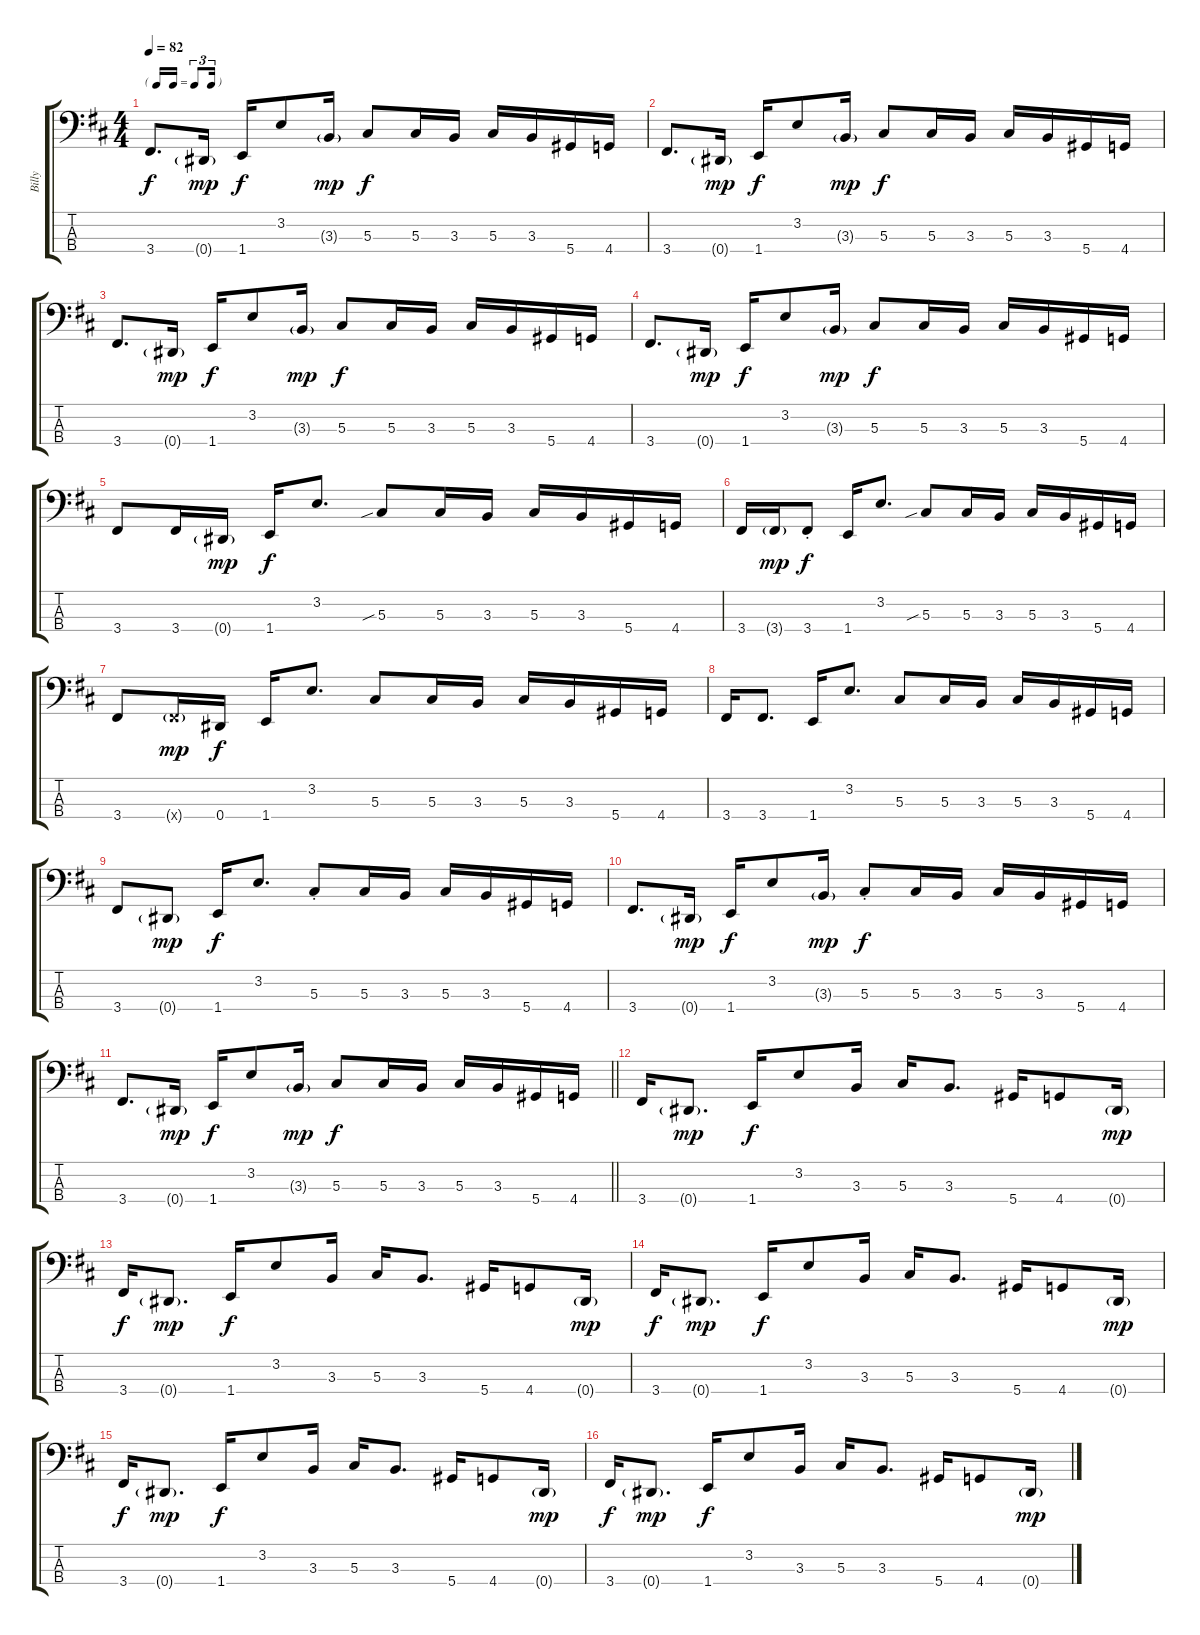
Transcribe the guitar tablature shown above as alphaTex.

\track ("Billy" "Billy") {instrument electricbassfinger}
\staff {score tabs}
\tuning (Gb2 Db2 Ab1 Eb1) {hide}
\ts (4 4)
\tf triplet16th
\tempo 82
\clef f4
\ks d
3.4.8{d dy f} 0.4{g}.16{dy mp} 1.4.16{dy f} 3.2.8 3.3{g}.16{dy mp} 5.3.8{dy f} 5.3.16 3.3.16 5.3.16 3.3.16 5.4.16 4.4.16 |
3.4.8{d} 0.4{g}.16{dy mp} 1.4.16{dy f} 3.2.8 3.3{g}.16{dy mp} 5.3.8{dy f} 5.3.16 3.3.16 5.3.16 3.3.16 5.4.16 4.4.16 |
3.4.8{d} 0.4{g}.16{dy mp} 1.4.16{dy f} 3.2.8 3.3{g}.16{dy mp} 5.3.8{dy f} 5.3.16 3.3.16 5.3.16 3.3.16 5.4.16 4.4.16 |
3.4.8{d} 0.4{g}.16{dy mp} 1.4.16{dy f} 3.2.8 3.3{g}.16{dy mp} 5.3.8{dy f} 5.3.16 3.3.16 5.3.16 3.3.16 5.4.16 4.4.16 |
3.4.8 3.4.16 0.4{g}.16{dy mp} 1.4.16{dy f} 3.2.8{d} 5.3{sib}.8 5.3.16 3.3.16 5.3.16 3.3.16 5.4.16 4.4.16 |
3.4.16 3.4{g}.16{dy mp} 3.4{st}.8{dy f} 1.4.16 3.2.8{d} 5.3{sib}.8 5.3.16 3.3.16 5.3.16 3.3.16 5.4.16 4.4.16 |
3.4.8 3.4{g x}.16{dy mp} 0.4.16{dy f} 1.4.16 3.2.8{d} 5.3.8 5.3.16 3.3.16 5.3.16 3.3.16 5.4.16 4.4.16 |
3.4.16 3.4.8{d} 1.4.16 3.2.8{d} 5.3.8 5.3.16 3.3.16 5.3.16 3.3.16 5.4.16 4.4.16 |
3.4.8 0.4{g}.8{dy mp} 1.4.16{dy f} 3.2.8{d} 5.3{st}.8 5.3.16 3.3.16 5.3.16 3.3.16 5.4.16 4.4.16 |
3.4.8{d} 0.4{g}.16{dy mp} 1.4.16{dy f} 3.2.8 3.3{g}.16{dy mp} 5.3{st}.8{dy f} 5.3.16 3.3.16 5.3.16 3.3.16 5.4.16 4.4.16 |
\barLineRight lightlight
3.4.8{d} 0.4{g}.16{dy mp} 1.4.16{dy f} 3.2.8 3.3{g}.16{dy mp} 5.3.8{dy f} 5.3.16 3.3.16 5.3.16 3.3.16 5.4.16 4.4.16 |
3.4.16 0.4{g}.8{d dy mp} 1.4.16{dy f} 3.2.8 3.3.16 5.3.16 3.3.8{d} 5.4.16 4.4.8 0.4{g}.16{dy mp} |
3.4.16{dy f} 0.4{g}.8{d dy mp} 1.4.16{dy f} 3.2.8 3.3.16 5.3.16 3.3.8{d} 5.4.16 4.4.8 0.4{g}.16{dy mp} |
3.4.16{dy f} 0.4{g}.8{d dy mp} 1.4.16{dy f} 3.2.8 3.3.16 5.3.16 3.3.8{d} 5.4.16 4.4.8 0.4{g}.16{dy mp} |
3.4.16{dy f} 0.4{g}.8{d dy mp} 1.4.16{dy f} 3.2.8 3.3.16 5.3.16 3.3.8{d} 5.4.16 4.4.8 0.4{g}.16{dy mp} |
3.4.16{dy f} 0.4{g}.8{d dy mp} 1.4.16{dy f} 3.2.8 3.3.16 5.3.16 3.3.8{d} 5.4.16 4.4.8 0.4{g}.16{dy mp}
